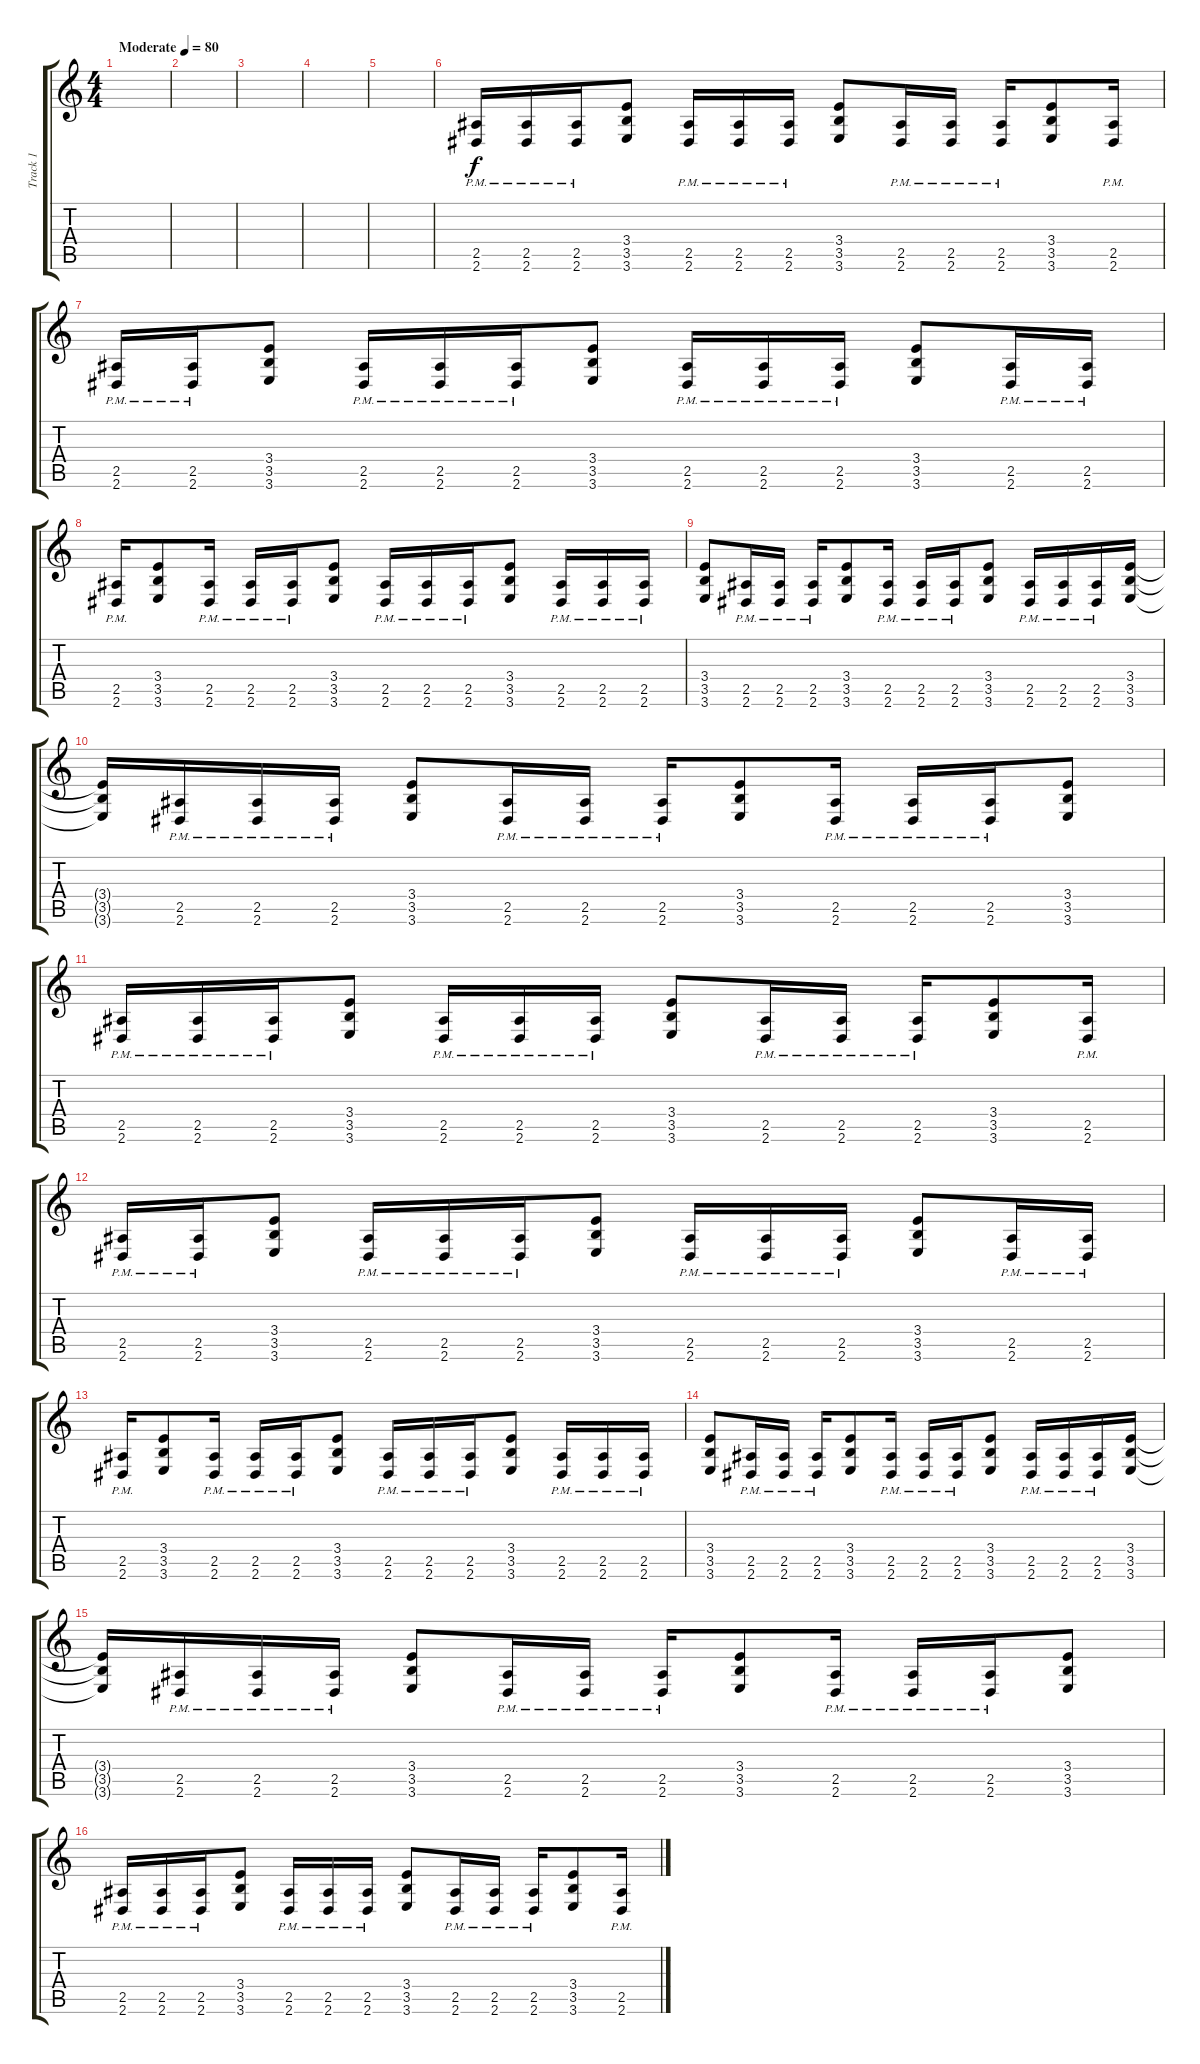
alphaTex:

\track ("Track 1" "Track 1") {instrument distortionguitar}
\staff {score tabs}
\tuning (Eb4 Bb3 Gb3 Db3 Ab2 Db2) {hide}
\ts (4 4)
\tempo (80 "Moderate")
\clef g2
\ks c
|
|
|
|
|
(2.5{pm} 2.6{pm}).16 (2.5{pm} 2.6{pm}).16 (2.5{pm} 2.6{pm}).16 (3.4 3.5 3.6).8 (2.5{pm} 2.6{pm}).16 (2.5{pm} 2.6{pm}).16 (2.5{pm} 2.6{pm}).16 (3.4 3.5 3.6).8 (2.5{pm} 2.6{pm}).16 (2.5{pm} 2.6{pm}).16 (2.5{pm} 2.6{pm}).16 (3.4 3.5 3.6).8 (2.5{pm} 2.6{pm}).16 |
(2.5{pm} 2.6{pm}).16 (2.5{pm} 2.6{pm}).16 (3.4 3.5 3.6).8 (2.5{pm} 2.6{pm}).16 (2.5{pm} 2.6{pm}).16 (2.5{pm} 2.6{pm}).16 (3.4 3.5 3.6).8 (2.5{pm} 2.6{pm}).16 (2.5{pm} 2.6{pm}).16 (2.5{pm} 2.6{pm}).16 (3.4 3.5 3.6).8 (2.5{pm} 2.6{pm}).16 (2.5{pm} 2.6{pm}).16 |
(2.5{pm} 2.6{pm}).16 (3.4 3.5 3.6).8 (2.5{pm} 2.6{pm}).16 (2.5{pm} 2.6{pm}).16 (2.5{pm} 2.6{pm}).16 (3.4 3.5 3.6).8 (2.5{pm} 2.6{pm}).16 (2.5{pm} 2.6{pm}).16 (2.5{pm} 2.6{pm}).16 (3.4 3.5 3.6).8 (2.5{pm} 2.6{pm}).16 (2.5{pm} 2.6{pm}).16 (2.5{pm} 2.6{pm}).16 |
(3.4 3.5 3.6).8 (2.5{pm} 2.6{pm}).16 (2.5{pm} 2.6{pm}).16 (2.5{pm} 2.6{pm}).16 (3.4 3.5 3.6).8 (2.5{pm} 2.6{pm}).16 (2.5{pm} 2.6{pm}).16 (2.5{pm} 2.6{pm}).16 (3.4 3.5 3.6).8 (2.5{pm} 2.6{pm}).16 (2.5{pm} 2.6{pm}).16 (2.5{pm} 2.6{pm}).16 (3.4 3.5 3.6).16 |
(3.4{t} 3.5{t} 3.6{t}).16 (2.5{pm} 2.6{pm}).16 (2.5{pm} 2.6{pm}).16 (2.5{pm} 2.6{pm}).16 (3.4 3.5 3.6).8 (2.5{pm} 2.6{pm}).16 (2.5{pm} 2.6{pm}).16 (2.5{pm} 2.6{pm}).16 (3.4 3.5 3.6).8 (2.5{pm} 2.6{pm}).16 (2.5{pm} 2.6{pm}).16 (2.5{pm} 2.6{pm}).16 (3.4 3.5 3.6).8 |
(2.5{pm} 2.6{pm}).16 (2.5{pm} 2.6{pm}).16 (2.5{pm} 2.6{pm}).16 (3.4 3.5 3.6).8 (2.5{pm} 2.6{pm}).16 (2.5{pm} 2.6{pm}).16 (2.5{pm} 2.6{pm}).16 (3.4 3.5 3.6).8 (2.5{pm} 2.6{pm}).16 (2.5{pm} 2.6{pm}).16 (2.5{pm} 2.6{pm}).16 (3.4 3.5 3.6).8 (2.5{pm} 2.6{pm}).16 |
(2.5{pm} 2.6{pm}).16 (2.5{pm} 2.6{pm}).16 (3.4 3.5 3.6).8 (2.5{pm} 2.6{pm}).16 (2.5{pm} 2.6{pm}).16 (2.5{pm} 2.6{pm}).16 (3.4 3.5 3.6).8 (2.5{pm} 2.6{pm}).16 (2.5{pm} 2.6{pm}).16 (2.5{pm} 2.6{pm}).16 (3.4 3.5 3.6).8 (2.5{pm} 2.6{pm}).16 (2.5{pm} 2.6{pm}).16 |
(2.5{pm} 2.6{pm}).16 (3.4 3.5 3.6).8 (2.5{pm} 2.6{pm}).16 (2.5{pm} 2.6{pm}).16 (2.5{pm} 2.6{pm}).16 (3.4 3.5 3.6).8 (2.5{pm} 2.6{pm}).16 (2.5{pm} 2.6{pm}).16 (2.5{pm} 2.6{pm}).16 (3.4 3.5 3.6).8 (2.5{pm} 2.6{pm}).16 (2.5{pm} 2.6{pm}).16 (2.5{pm} 2.6{pm}).16 |
(3.4 3.5 3.6).8 (2.5{pm} 2.6{pm}).16 (2.5{pm} 2.6{pm}).16 (2.5{pm} 2.6{pm}).16 (3.4 3.5 3.6).8 (2.5{pm} 2.6{pm}).16 (2.5{pm} 2.6{pm}).16 (2.5{pm} 2.6{pm}).16 (3.4 3.5 3.6).8 (2.5{pm} 2.6{pm}).16 (2.5{pm} 2.6{pm}).16 (2.5{pm} 2.6{pm}).16 (3.4 3.5 3.6).16 |
(3.4{t} 3.5{t} 3.6{t}).16 (2.5{pm} 2.6{pm}).16 (2.5{pm} 2.6{pm}).16 (2.5{pm} 2.6{pm}).16 (3.4 3.5 3.6).8 (2.5{pm} 2.6{pm}).16 (2.5{pm} 2.6{pm}).16 (2.5{pm} 2.6{pm}).16 (3.4 3.5 3.6).8 (2.5{pm} 2.6{pm}).16 (2.5{pm} 2.6{pm}).16 (2.5{pm} 2.6{pm}).16 (3.4 3.5 3.6).8 |
(2.5{pm} 2.6{pm}).16 (2.5{pm} 2.6{pm}).16 (2.5{pm} 2.6{pm}).16 (3.4 3.5 3.6).8 (2.5{pm} 2.6{pm}).16 (2.5{pm} 2.6{pm}).16 (2.5{pm} 2.6{pm}).16 (3.4 3.5 3.6).8 (2.5{pm} 2.6{pm}).16 (2.5{pm} 2.6{pm}).16 (2.5{pm} 2.6{pm}).16 (3.4 3.5 3.6).8 (2.5{pm} 2.6{pm}).16
